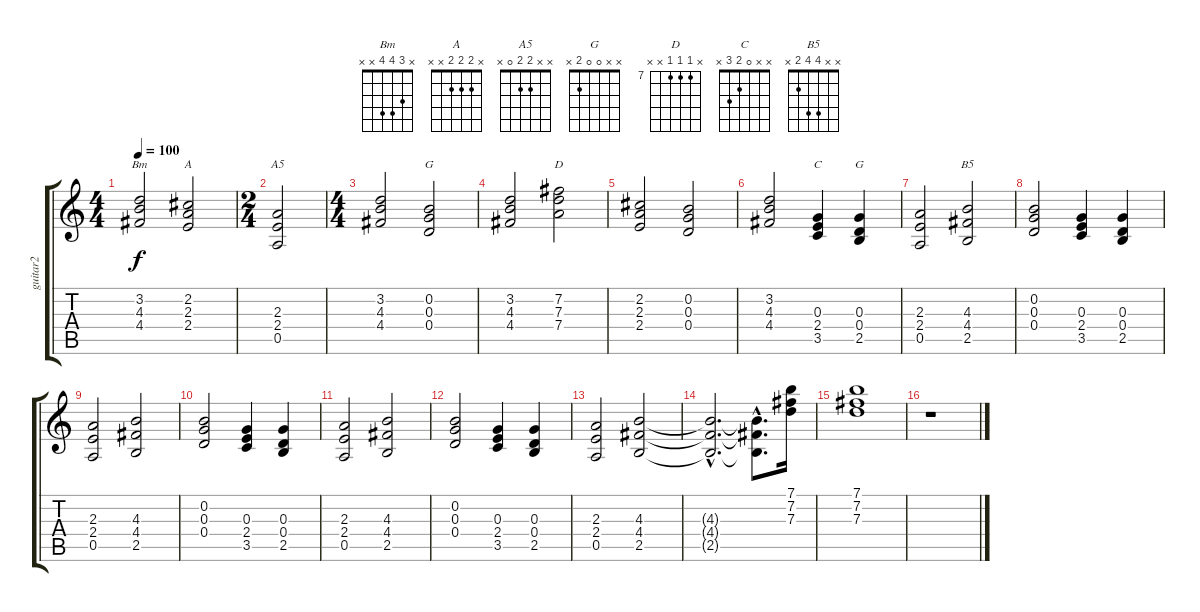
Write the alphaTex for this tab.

\track ("guitar2" "guitar2") {instrument electricguitarclean}
\staff {score tabs}
\tuning (E4 B3 G3 D3 A2 E2) {hide}
\chord ("Bm" x 3 4 4 x x)
\chord ("A" x 2 2 2 x x)
\chord ("A5" x x 2 2 0 x)
\chord ("G" x 0 0 0 x x)
\chord ("D" x 7 7 7 x x) {firstfret 7}
\chord ("C" x x 0 2 3 x)
\chord ("G" x x 0 0 2 x)
\chord ("B5" x x 4 4 2 x)
\ts (4 4)
\tempo 100
\clef g2
\ks c
(3.2 4.3 4.4).2{ch "Bm" dy f} (2.2 2.3 2.4).2{ch "A"} |
\ts (2 4)
(2.3 2.4 0.5).2{ch "A5"} |
\ts (4 4)
(3.2 4.3 4.4).2 (0.2 0.3 0.4).2{ch "G"} |
(3.2 4.3 4.4).2 (7.2 7.3 7.4).2{ch "D"} |
(2.2 2.3 2.4).2 (0.2 0.3 0.4).2 |
(3.2 4.3 4.4).2 (0.3 2.4 3.5).4{ch "C"} (0.3 0.4 2.5).4{ch "G"} |
(2.3 2.4 0.5).2 (4.3 4.4 2.5).2{ch "B5"} |
(0.2 0.3 0.4).2 (0.3 2.4 3.5).4 (0.3 0.4 2.5).4 |
(2.3 2.4 0.5).2 (4.3 4.4 2.5).2 |
(0.2 0.3 0.4).2 (0.3 2.4 3.5).4 (0.3 0.4 2.5).4 |
(2.3 2.4 0.5).2 (4.3 4.4 2.5).2 |
(0.2 0.3 0.4).2 (0.3 2.4 3.5).4 (0.3 0.4 2.5).4 |
(2.3 2.4 0.5).2 (4.3 4.4 2.5).2 |
(4.3{hac t} 4.4{hac t} 2.5{hac t}).2{d} (4.3{hac t} 4.4{hac t} 2.5{hac t}).8{d} (7.1 7.2 7.3).16 |
(7.1 7.2 7.3).1 |
r.1
